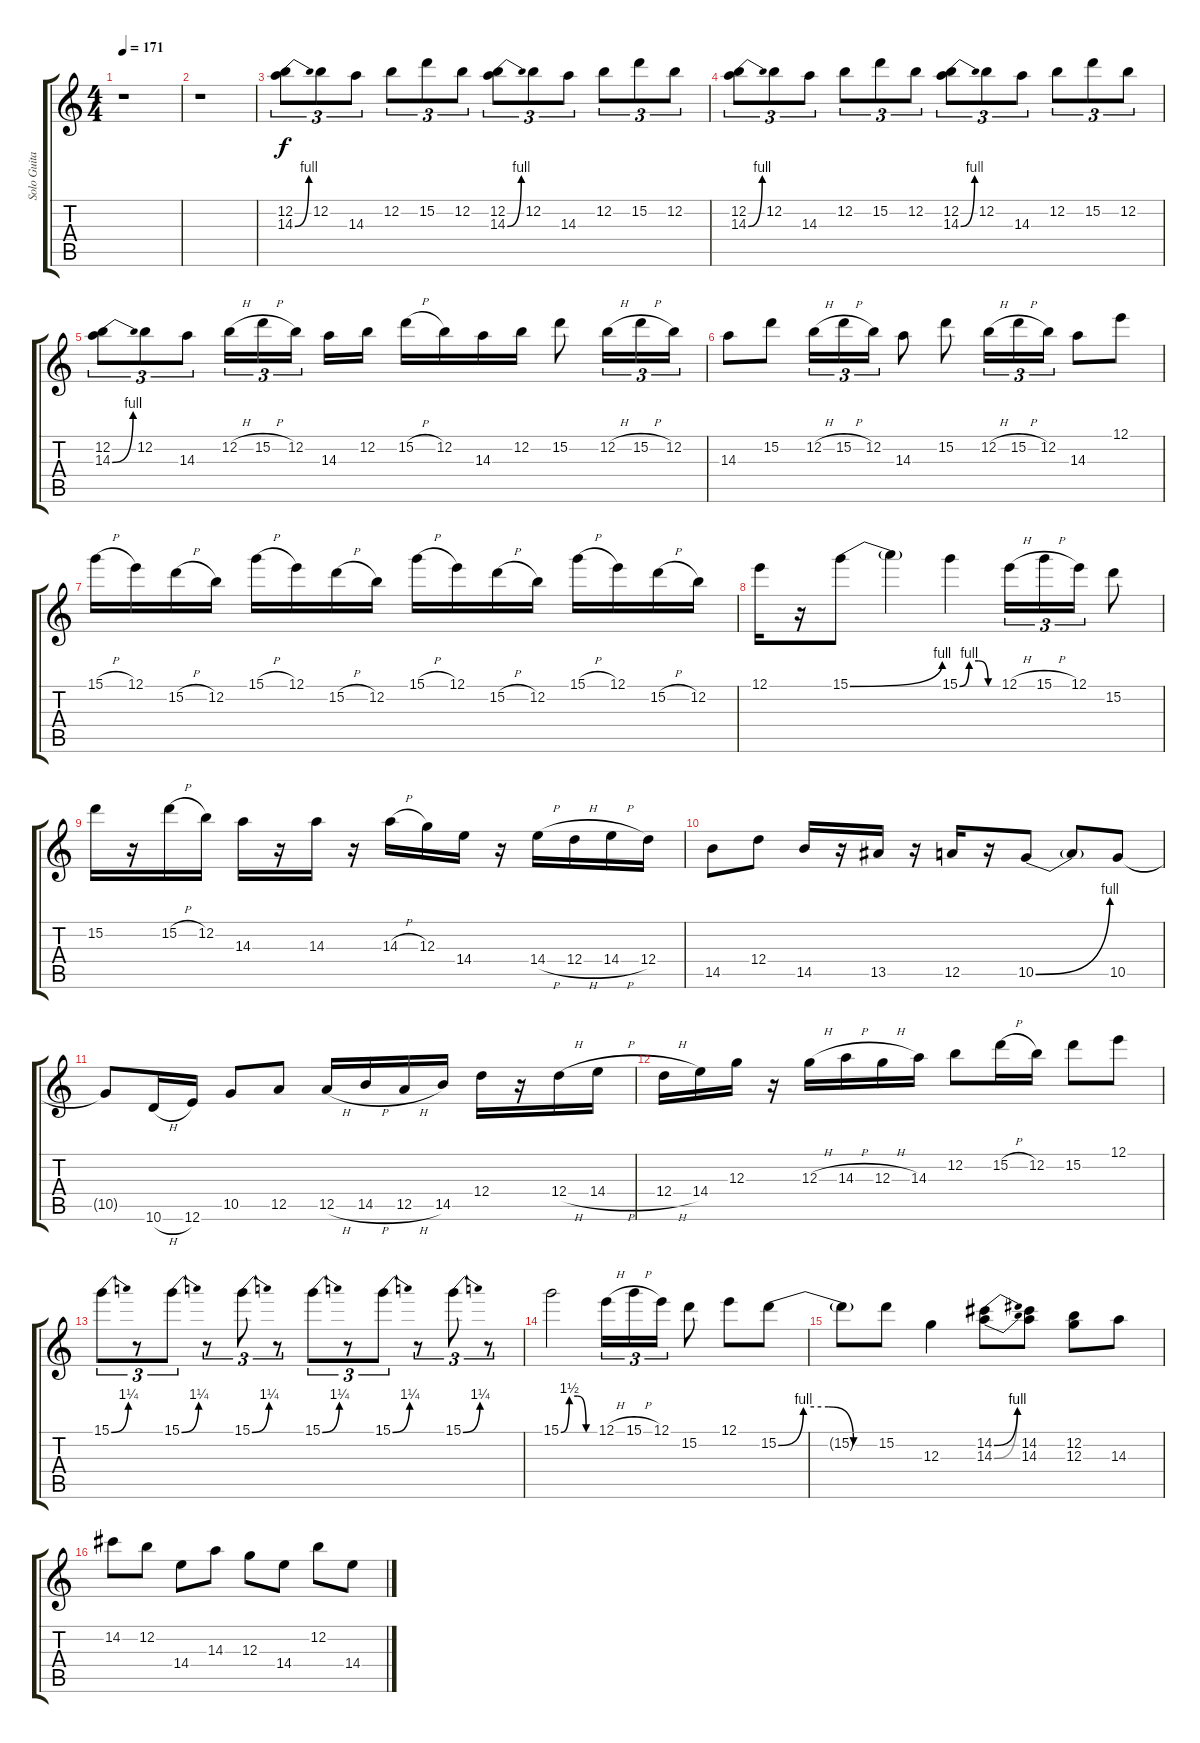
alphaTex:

\track ("Solo Guitar" "Solo Guita") {instrument overdrivenguitar}
\staff {score tabs}
\tuning (E4 B3 G3 D3 A2 E2) {hide}
\ts (4 4)
\tempo 171
\clef g2
\ks c
r.1{dy f} |
r.1 |
(12.2 14.3{be (bend 0 0 60 4)}).8{tu (3 2)} 12.2.8{tu (3 2)} 14.3.8{tu (3 2)} 12.2.8{tu (3 2)} 15.2.8{tu (3 2)} 12.2.8{tu (3 2)} (12.2 14.3{be (bend 0 0 60 4)}).8{tu (3 2)} 12.2.8{tu (3 2)} 14.3.8{tu (3 2)} 12.2.8{tu (3 2)} 15.2.8{tu (3 2)} 12.2.8{tu (3 2)} |
(12.2 14.3{be (bend 0 0 60 4)}).8{tu (3 2)} 12.2.8{tu (3 2)} 14.3.8{tu (3 2)} 12.2.8{tu (3 2)} 15.2.8{tu (3 2)} 12.2.8{tu (3 2)} (12.2 14.3{be (bend 0 0 60 4)}).8{tu (3 2)} 12.2.8{tu (3 2)} 14.3.8{tu (3 2)} 12.2.8{tu (3 2)} 15.2.8{tu (3 2)} 12.2.8{tu (3 2)} |
(12.2 14.3{be (bend 0 0 60 4)}).8{tu (3 2)} 12.2.8{tu (3 2)} 14.3.8{tu (3 2)} 12.2{h}.16{tu (3 2)} 15.2{h}.16{tu (3 2)} 12.2.16{tu (3 2)} 14.3.16 12.2.16 15.2{h}.16 12.2.16 14.3.16 12.2.16 15.2.8 12.2{h}.16{tu (3 2)} 15.2{h}.16{tu (3 2)} 12.2.16{tu (3 2)} |
14.3.8 15.2.8 12.2{h}.16{tu (3 2)} 15.2{h}.16{tu (3 2)} 12.2.16{tu (3 2)} 14.3.8 15.2.8 12.2{h}.16{tu (3 2)} 15.2{h}.16{tu (3 2)} 12.2.16{tu (3 2)} 14.3.8 12.1.8 |
15.1{h}.16 12.1.16 15.2{h}.16 12.2.16 15.1{h}.16 12.1.16 15.2{h}.16 12.2.16 15.1{h}.16 12.1.16 15.2{h}.16 12.2.16 15.1{h}.16 12.1.16 15.2{h}.16 12.2.16 |
12.1.16 r.16 15.1{be (bend 0 0 60 4)}.8 15.1{t}.4 15.1{be (custom 0 0 15 4 30 4 45 0 60 0)}.4 12.1{h}.16{tu (3 2)} 15.1{h}.16{tu (3 2)} 12.1.16{tu (3 2)} 15.2.8 |
15.2.16 r.16 15.2{h}.16 12.2.16 14.3.16 r.16 14.3.16 r.16 14.3{h}.16 12.3.16 14.4.16 r.16 14.4{h}.16 12.4{h}.16 14.4{h}.16 12.4.16 |
14.5.8 12.4.8 14.5.16 r.16 13.5.16 r.16 12.5.16 r.16 10.5{be (bend 0 0 60 4)}.8 10.5{t}.8 10.5.8 |
10.5{t}.8 10.6{h}.16 12.6.16 10.5.8 12.5.8 12.5{h}.16 14.5{h}.16 12.5{h}.16 14.5.16 12.4.16 r.16 12.4{h}.16 14.4{h}.16 |
12.4{h}.16 14.4.16 12.3.16 r.16 12.3{h}.16 14.3{h}.16 12.3{h}.16 14.3.16 12.2.8 15.2{h}.16 12.2.16 15.2.8 12.1.8 |
15.1{be (bend 0 0 60 5)}.8{tu (3 2)} r.8{tu (3 2)} 15.1{be (bend 0 0 60 5)}.8{tu (3 2)} r.8{tu (3 2)} 15.1{be (bend 0 0 60 5)}.8{tu (3 2)} r.8{tu (3 2)} 15.1{be (bend 0 0 60 5)}.8{tu (3 2)} r.8{tu (3 2)} 15.1{be (bend 0 0 60 5)}.8{tu (3 2)} r.8{tu (3 2)} 15.1{be (bend 0 0 60 5)}.8{tu (3 2)} r.8{tu (3 2)} |
15.1{be (custom 0 0 15 6 30 6 45 0 60 0)}.2 12.1{h}.16{tu (3 2)} 15.1{h}.16{tu (3 2)} 12.1.16{tu (3 2)} 15.2.8 12.1.8 15.2{be (custom 0 0 15 4 30 4 45 0 60 0)}.8 |
15.2{t}.8 15.2.8 12.3.4 (14.2{be (bend 0 0 60 4)} 14.3{be (bend 0 0 60 4)}).8 (14.2 14.3).8 (12.2 12.3).8 14.3.8 |
14.2.8 12.2.8 14.4.8 14.3.8 12.3.8 14.4.8 12.2.8 14.4.8
